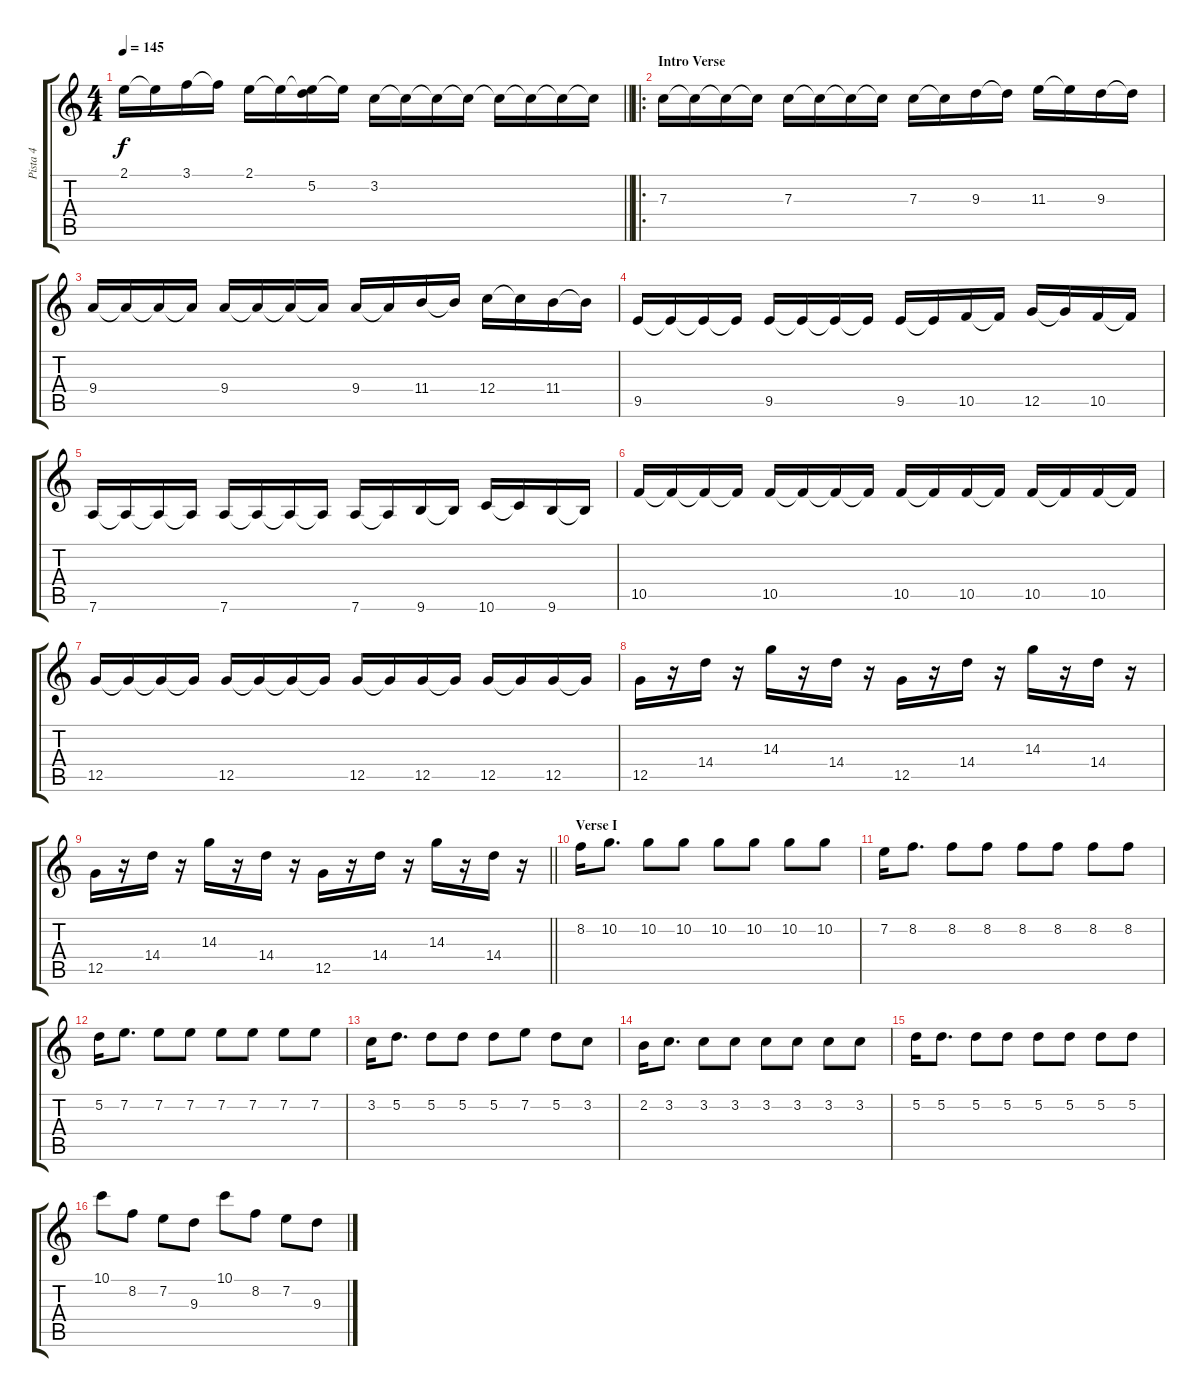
\track ("Pista 4" "Pista 4") {instrument electricguitarjazz}
\staff {score tabs}
\tuning (D4 A3 F3 C3 G2 D2) {hide}
\ts (4 4)
\tempo 145
\clef g2
\barLineRight lightlight
\ks c
2.1.16{dy f} 2.1{t}.16 3.1.16 3.1{t}.16 2.1.16 2.1{t}.16 (2.1{t} 5.2).16 2.1{t}.16 3.2.16 3.2{t}.16 3.2{t}.16 3.2{t}.16 3.2{t}.16 3.2{t}.16 3.2{t}.16 3.2{t}.16 |
\ro
\section ("" "Intro Verse")
7.3.16 7.3{t}.16 7.3{t}.16 7.3{t}.16 7.3.16 7.3{t}.16 7.3{t}.16 7.3{t}.16 7.3.16 7.3{t}.16 9.3.16 9.3{t}.16 11.3.16 11.3{t}.16 9.3.16 9.3{t}.16 |
9.4.16 9.4{t}.16 9.4{t}.16 9.4{t}.16 9.4.16 9.4{t}.16 9.4{t}.16 9.4{t}.16 9.4.16 9.4{t}.16 11.4.16 11.4{t}.16 12.4.16 12.4{t}.16 11.4.16 11.4{t}.16 |
9.5.16 9.5{t}.16 9.5{t}.16 9.5{t}.16 9.5.16 9.5{t}.16 9.5{t}.16 9.5{t}.16 9.5.16 9.5{t}.16 10.5.16 10.5{t}.16 12.5.16 12.5{t}.16 10.5.16 10.5{t}.16 |
7.6.16 7.6{t}.16 7.6{t}.16 7.6{t}.16 7.6.16 7.6{t}.16 7.6{t}.16 7.6{t}.16 7.6.16 7.6{t}.16 9.6.16 9.6{t}.16 10.6.16 10.6{t}.16 9.6.16 9.6{t}.16 |
10.5.16 10.5{t}.16 10.5{t}.16 10.5{t}.16 10.5.16 10.5{t}.16 10.5{t}.16 10.5{t}.16 10.5.16 10.5{t}.16 10.5.16 10.5{t}.16 10.5.16 10.5{t}.16 10.5.16 10.5{t}.16 |
12.5.16 12.5{t}.16 12.5{t}.16 12.5{t}.16 12.5.16 12.5{t}.16 12.5{t}.16 12.5{t}.16 12.5.16 12.5{t}.16 12.5.16 12.5{t}.16 12.5.16 12.5{t}.16 12.5.16 12.5{t}.16 |
12.5.16 r.16 14.4.16 r.16 14.3.16 r.16 14.4.16 r.16 12.5.16 r.16 14.4.16 r.16 14.3.16 r.16 14.4.16 r.16 |
\barLineRight lightlight
12.5.16 r.16 14.4.16 r.16 14.3.16 r.16 14.4.16 r.16 12.5.16 r.16 14.4.16 r.16 14.3.16 r.16 14.4.16 r.16 |
\section ("" "Verse I")
8.2.16 10.2.8{d} 10.2.8 10.2.8 10.2.8 10.2.8 10.2.8 10.2.8 |
7.2.16 8.2.8{d} 8.2.8 8.2.8 8.2.8 8.2.8 8.2.8 8.2.8 |
5.2.16 7.2.8{d} 7.2.8 7.2.8 7.2.8 7.2.8 7.2.8 7.2.8 |
3.2.16 5.2.8{d} 5.2.8 5.2.8 5.2.8 7.2.8 5.2.8 3.2.8 |
2.2.16 3.2.8{d} 3.2.8 3.2.8 3.2.8 3.2.8 3.2.8 3.2.8 |
5.2.16 5.2.8{d} 5.2.8 5.2.8 5.2.8 5.2.8 5.2.8 5.2.8 |
10.1.8 8.2.8 7.2.8 9.3.8 10.1.8 8.2.8 7.2.8 9.3.8
